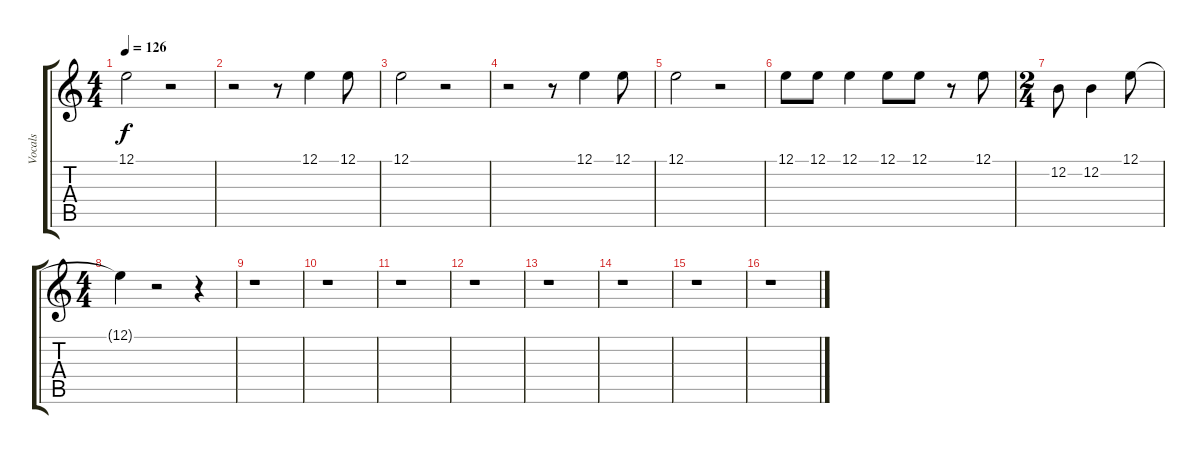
\track ("Vocals" "Vocals") {instrument lead2sawtooth}
\staff {score tabs}
\tuning (E4 B3 G3 D3 A2 E2) {hide}
\ts (4 4)
\tempo 126
\clef g2
\ks c
12.1.2{dy f} r.2 |
r.2 r.8 12.1.4 12.1.8 |
12.1.2 r.2 |
r.2 r.8 12.1.4 12.1.8 |
12.1.2 r.2 |
12.1.8 12.1.8 12.1.4 12.1.8 12.1.8 r.8 12.1.8 |
\ts (2 4)
12.2.8 12.2.4 12.1.8 |
\ts (4 4)
12.1{t}.4 r.2 r.4 |
r.1 |
r.1 |
r.1 |
r.1 |
r.1 |
r.1 |
r.1 |
r.1
